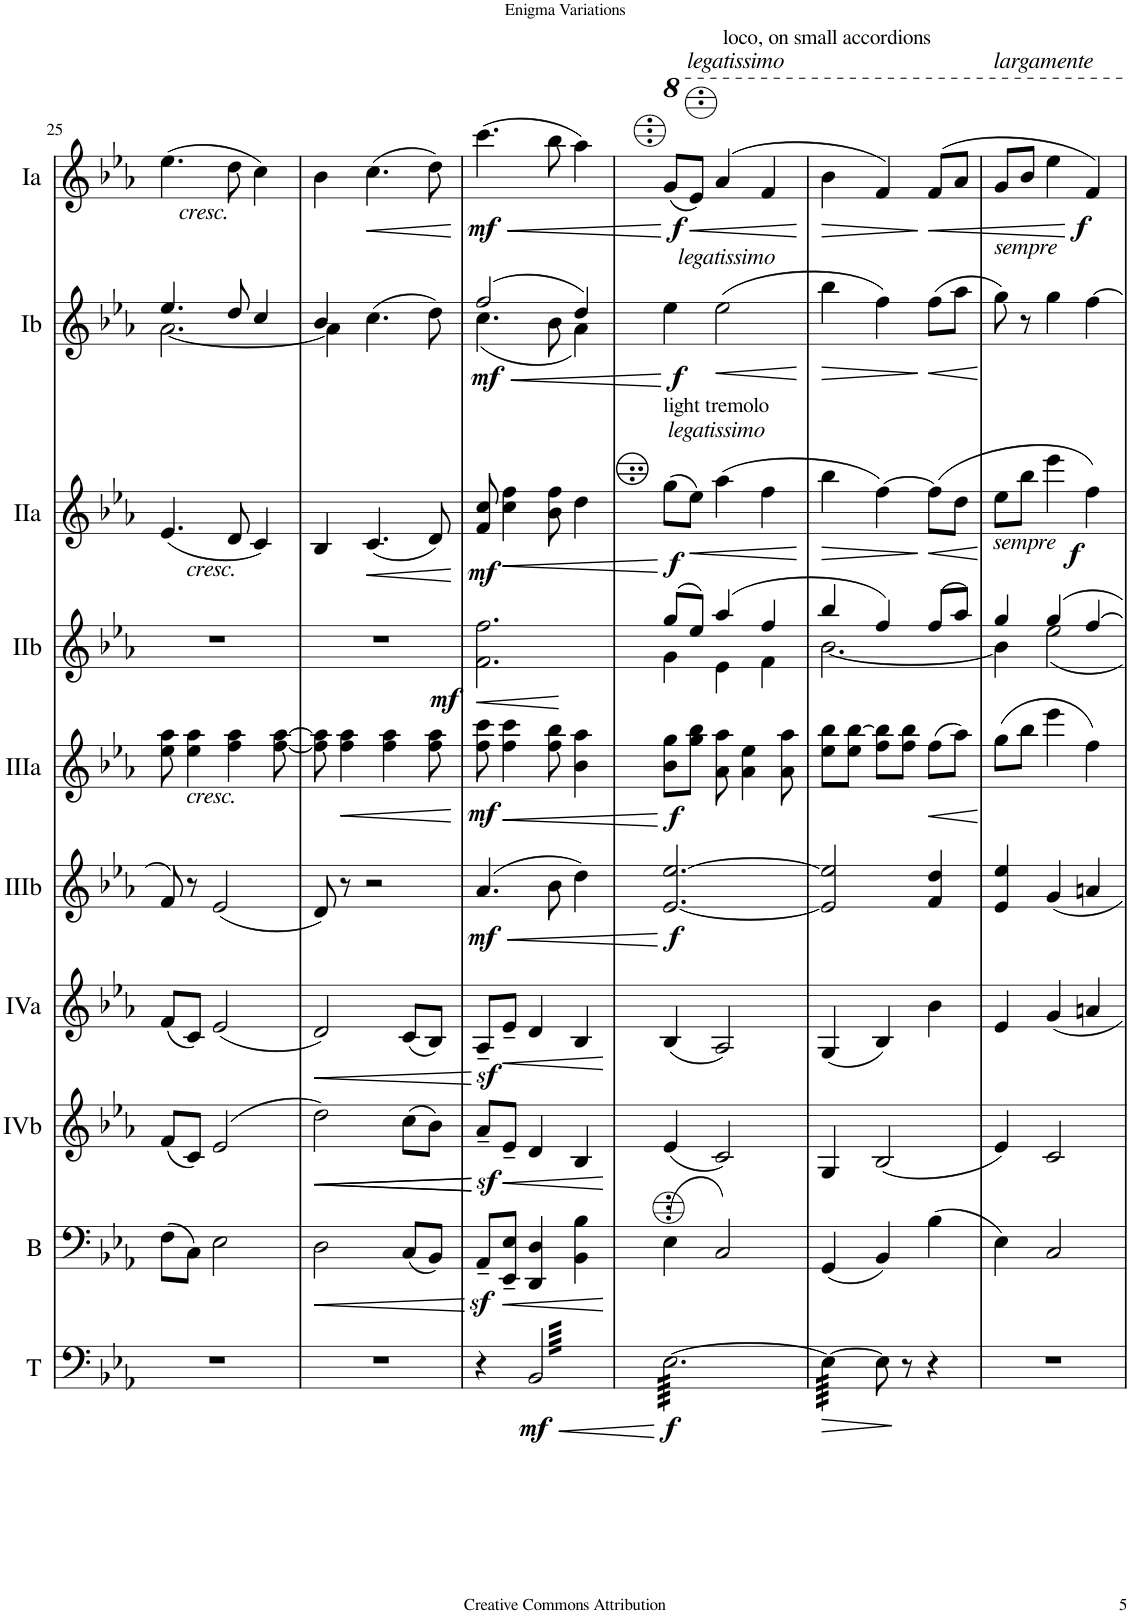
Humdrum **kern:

**kern	**dynam	**kern	**dynam	**kern	**dynam	**kern	**dynam	**kern	**dynam	**kern	**dynam	**kern	**dynam	**kern	**dynam	**kern	**dynam	**kern	**dynam
*part10	*part10	*part9	*part9	*part8	*part8	*part7	*part7	*part6	*part6	*part5	*part5	*part4	*part4	*part3	*part3	*part2	*part2	*part1	*part1
*staff10	*staff10	*staff9	*staff9	*staff8	*staff8	*staff7	*staff7	*staff6	*staff6	*staff5	*staff5	*staff4	*staff4	*staff3	*staff3	*staff2	*staff2	*staff1	*staff1
*I"Timpani Bes-Es-F	*	*I"Bass	*	*I"Acc. 4b	*	*I"Acc. 4a	*	*I"Acc. 3b	*	*I"Acc. 3a	*	*I"Acc. 2b	*	*I"Acc. 2a	*	*I"Acc. 1b	*	*I"Acc. 1a	*
*I'T	*	*I'B	*	*	*	*	*	*	*	*	*	*	*	*	*	*	*	*	*
!!LO:PB:g=z
*clefF4	*	*clefF4	*	*clefG2	*	*clefG2	*	*clefG2	*	*clefG2	*	*clefG2	*	*clefG2	*	*clefG2	*	*clefG2	*
*	*	*Trd7c12	*	*Trd7c12	*	*Trd7c12	*	*Trd7c12	*	*Trd7c12	*	*	*	*	*	*	*	*	*
*k[b-e-a-]	*	*k[b-e-a-]	*	*k[b-e-a-]	*	*k[b-e-a-]	*	*k[b-e-a-]	*	*k[b-e-a-]	*	*k[b-e-a-]	*	*k[b-e-a-]	*	*k[b-e-a-]	*	*k[b-e-a-]	*
*M3/4	*	*M3/4	*	*M3/4	*	*M3/4	*	*M3/4	*	*M3/4	*	*M3/4	*	*M3/4	*	*M3/4	*	*M3/4	*
=25	=25	=25	=25	=25	=25	=25	=25	=25	=25	=25	=25	=25	=25	=25	=25	=25	=25	=25	=25
*	*	*	*	*	*	*	*	*	*	*	*	*	*	*	*	*^	*	*	*
!	!	!	!	!	!	!	!	!	!	!	!	!	!	!	!	!	!	!	!LO:TX:b:i:t=cresc.	!
!	!	!	!	!	!	!	!	!	!	!	!	!	!	!LO:TX:b:i:t=cresc.	!	!	!	!	!	!
2.r	.	(8F\L	.	(8f/L	.	(8f/L	.	8f/	.	8ee-\ 8aa-\	.	2.r	.	(4.e-/	.	4.ee-/	[2.a-\	.	(4.ee-\	.
!	!	!	!	!	!	!	!	!	!	!LO:TX:b:i:t=cresc.	!	!	!	!	!	!	!	!	!	!
.	.	8C\J)	.	8c/J)	.	8c/J)	.	8r	.	4ee-\ 4aa-\	.	.	.	.	.	.	.	.	.	.
.	.	2E-\	.	(2e-/	.	(2e-/	.	(2e-/	.	.	.	.	.	.	.	.	.	.	.	.
.	.	.	.	.	.	.	.	.	.	4ff\ 4aa-\	.	.	.	8d/	.	8dd/	.	.	8dd\	.
.	.	.	.	.	.	.	.	.	.	.	.	.	.	4c/)	.	4cc/	.	.	4cc\)	.
.	.	.	.	.	.	.	.	.	.	[8ff\ [8aa-\	.	.	.	.	.	.	.	.	.	.
=26	=26	=26	=26	=26	=26	=26	=26	=26	=26	=26	=26	=26	=26	=26	=26	=26	=26	=26	=26	=26
!	!	!	!LO:HP:b	!	!LO:HP:b	!	!LO:HP:b	!	!	!	!	!	!	!	!	!	!	!	!	!
2.r	.	2D\	<	2dd\)	<	2d/)	<	8d/)	.	8ff\] 8aa-\]	.	2.r	.	4B-/	.	4b-/	4a-\]	.	4b-\	.
!	!	!	!	!	!	!	!	!	!	!	!LO:HP:b	!	!	!	!	!	!	!	!	!
.	.	.	.	.	.	.	.	8r	.	4ff\ 4aa-\	<	.	.	.	.	.	.	.	.	.
!	!	!	!	!	!	!	!	!	!	!	!	!	!	!	!LO:HP:b	!	!	!	!	!LO:HP:b
.	.	.	.	.	.	.	.	2r	.	.	.	.	.	(4.c/	<	(4.cc\	4ryy	.	(4.cc\	<
.	.	.	.	.	.	.	.	.	.	4ff\ 4aa-\	.	.	.	.	.	.	.	.	.	.
!	!	!	!	!	!LO:HP:b	!	!	!	!	!	!	!	!	!	!	!	!	!	!	!
.	.	(8C/L	.	(8cc\L	<	(8c/L	.	.	.	.	.	.	.	.	.	.	4ryy	.	.	.
.	.	8BB-/J)	.	8b-\J)	.	8B-/J)	.	.	.	8ff\ 8aa-\	.	.	.	8d/)	.	8dd\)	.	.	8dd\)	.
*	*	*	*	*	*	*	*	*	*	*	*	*	*	*	*	*v	*v	*	*	*
.	.	.	[	.	[ [	.	[	.	.	.	[	.	.	.	[	.	.	.	[
=27	=27	=27	=27	=27	=27	=27	=27	=27	=27	=27	=27	=27	=27	=27	=27	=27	=27	=27	=27
!	!	!	!	!	!	!	!	!	!LO:HP:b	!	!	!	!LO:HP:b	!	!	!	!LO:HP:b	!	!LO:HP:b
*	*	*	*	*	*	*	*	*	*	*	*	*	*	*	*	*^	*	*	*
!	!	!	!	!	!	!	!	!	!LO:DY:n=1:b	!	!LO:DY:b	!	!LO:DY:n=1:b	!	!LO:DY:b	!	!	!LO:DY:n=1:b	!	!LO:DY:n=1:b
4r	.	8AA-z<~/L	.	8a-z<~/L	.	8A-z<~/L	.	(4.a-/	< mf	8ff\ 8ccc\	mf	2.f\ 2.ff\	< mf	8f/ 8cc/	mf	(2ff/	(4.cc\	< mf	(4.ccc\	< mf
!	!	!	!LO:HP:b	!	!LO:HP:b	!	!LO:HP:b	!	!	!	!LO:HP:b	!	!	!	!LO:HP:b	!	!	!	!	!
.	.	8EE-/~ 8E-/~J	<	8e-~/J	<	8e-~/J	<	.	.	4ff\ 4ccc\	<	.	.	4cc\ 4ff\	<	.	.	.	.	.
!	!LO:HP:b	!	!	!	!	!	!	!	!	!	!	!	!	!	!	!	!	!	!	!
!	!LO:DY:n=1:b	!	!	!	!	!	!	!	!	!	!	!	!	!	!	!	!	!	!	!
*tremolo	*	*	*	*	*	*	*	*	*	*	*	*	*	*	*	*	*	*	*	*
64BB-/LLLL	< mf	4DD/ 4D/	.	4d/	.	4d/	.	.	.	.	.	.	.	.	.	.	.	.	.	.
64BB-/	.	.	.	.	.	.	.	.	.	.	.	.	.	.	.	.	.	.	.	.
64BB-/	.	.	.	.	.	.	.	.	.	.	.	.	.	.	.	.	.	.	.	.
64BB-/	.	.	.	.	.	.	.	.	.	.	.	.	.	.	.	.	.	.	.	.
64BB-/	.	.	.	.	.	.	.	.	.	.	.	.	.	.	.	.	.	.	.	.
64BB-/	.	.	.	.	.	.	.	.	.	.	.	.	.	.	.	.	.	.	.	.
64BB-/	.	.	.	.	.	.	.	.	.	.	.	.	.	.	.	.	.	.	.	.
64BB-/	.	.	.	.	.	.	.	.	.	.	.	.	.	.	.	.	.	.	.	.
64BB-/	.	.	.	.	.	.	.	8b-\	.	8ff\ 8bb-\	.	.	.	8b-\ 8ff\	.	.	8b-\	.	8bb-\	.
64BB-/	.	.	.	.	.	.	.	.	.	.	.	.	.	.	.	.	.	.	.	.
64BB-/	.	.	.	.	.	.	.	.	.	.	.	.	.	.	.	.	.	.	.	.
64BB-/	.	.	.	.	.	.	.	.	.	.	.	.	.	.	.	.	.	.	.	.
64BB-/	.	.	.	.	.	.	.	.	.	.	.	.	.	.	.	.	.	.	.	.
64BB-/	.	.	.	.	.	.	.	.	.	.	.	.	.	.	.	.	.	.	.	.
64BB-/	.	.	.	.	.	.	.	.	.	.	.	.	.	.	.	.	.	.	.	.
64BB-/	.	.	.	.	.	.	.	.	.	.	.	.	.	.	.	.	.	.	.	.
64BB-/	.	4BB-\ 4B-\	.	4B-/	.	4B-/	.	4dd\)	.	4b-\ 4aa-\	.	.	.	4dd\	.	4dd/)	4a-\)	.	4aa-\)	.
64BB-/	.	.	.	.	.	.	.	.	.	.	.	.	.	.	.	.	.	.	.	.
64BB-/	.	.	.	.	.	.	.	.	.	.	.	.	.	.	.	.	.	.	.	.
64BB-/	.	.	.	.	.	.	.	.	.	.	.	.	.	.	.	.	.	.	.	.
64BB-/	.	.	.	.	.	.	.	.	.	.	.	.	.	.	.	.	.	.	.	.
64BB-/	.	.	.	.	.	.	.	.	.	.	.	.	.	.	.	.	.	.	.	.
64BB-/	.	.	.	.	.	.	.	.	.	.	.	.	.	.	.	.	.	.	.	.
64BB-/	.	.	.	.	.	.	.	.	.	.	.	.	.	.	.	.	.	.	.	.
64BB-/	.	.	.	.	.	.	.	.	.	.	.	.	.	.	.	.	.	.	.	.
64BB-/	.	.	.	.	.	.	.	.	.	.	.	.	.	.	.	.	.	.	.	.
64BB-/	.	.	.	.	.	.	.	.	.	.	.	.	.	.	.	.	.	.	.	.
64BB-/	.	.	.	.	.	.	.	.	.	.	.	.	.	.	.	.	.	.	.	.
64BB-/	.	.	.	.	.	.	.	.	.	.	.	.	.	.	.	.	.	.	.	.
64BB-/	.	.	.	.	.	.	.	.	.	.	.	.	.	.	.	.	.	.	.	.
64BB-/	.	.	.	.	.	.	.	.	.	.	.	.	.	.	.	.	.	.	.	.
64BB-/JJJJ	.	.	.	.	.	.	.	.	.	.	.	.	.	.	.	.	.	.	.	.
*	*	*	*	*	*	*	*	*	*	*	*	*	*	*	*	*v	*v	*	*	*
.	[	.	[	.	[	.	[	.	[	.	[	.	[	.	[	.	[	.	[
=28	=28	=28	=28	=28	=28	=28	=28	=28	=28	=28	=28	=28	=28	=28	=28	=28	=28	=28	=28
*	*	*	*	*	*	*	*	*	*	*	*	*^	*	*	*	*	*	*	*
!	!	!	!	!	!	!	!	!	!	!	!	!	!	!	!	!	!	!	!LO:TX:a:i:t=legatissimo	!
!	!	!	!	!	!	!	!	!	!	!	!	!	!	!	!	!	!	!	!LO:TX:a:t=loco, on small accordions	!
!	!	!	!	!	!	!	!	!	!	!	!	!	!	!	!	!	!LO:TX:a:i:t=legatissimo	!	!	!
!	!	!	!	!	!	!	!	!	!	!	!	!	!	!	!LO:TX:a:i:t=legatissimo	!	!	!	!	!
!	!	!	!	!	!	!	!	!	!	!	!	!	!	!	!LO:TX:a:t=light tremolo	!	!	!	!	!
!	!LO:DY:b	!	!	!	!	!	!	!	!LO:DY:b	!	!LO:DY:b	!	!	!	!	!LO:DY:b	!	!LO:DY:b	!	!LO:DY:b
[64E-\LLLL	f	(4E-\	.	(4e-/	.	(4B-/	.	[2.e-/ [2.ee-/	f	8b-\ 8gg\L	f	(8gg/L	4g\	.	(8gg\L	f	4ee-\	f	(8gg/L	f
64E-\	.	.	.	.	.	.	.	.	.	.	.	.	.	.	.	.	.	.	.	.
64E-\	.	.	.	.	.	.	.	.	.	.	.	.	.	.	.	.	.	.	.	.
64E-\	.	.	.	.	.	.	.	.	.	.	.	.	.	.	.	.	.	.	.	.
64E-\	.	.	.	.	.	.	.	.	.	.	.	.	.	.	.	.	.	.	.	.
64E-\	.	.	.	.	.	.	.	.	.	.	.	.	.	.	.	.	.	.	.	.
64E-\	.	.	.	.	.	.	.	.	.	.	.	.	.	.	.	.	.	.	.	.
64E-\	.	.	.	.	.	.	.	.	.	.	.	.	.	.	.	.	.	.	.	.
!	!	!	!	!	!	!	!	!	!	!	!	!	!	!	!	!LO:HP:b	!	!	!	!LO:HP:b
64E-\	.	.	.	.	.	.	.	.	.	8gg\ 8bb-\J	.	8ee-/J)	.	.	8ee-\J)	<	.	.	8ee-/J)	<
64E-\	.	.	.	.	.	.	.	.	.	.	.	.	.	.	.	.	.	.	.	.
64E-\	.	.	.	.	.	.	.	.	.	.	.	.	.	.	.	.	.	.	.	.
64E-\	.	.	.	.	.	.	.	.	.	.	.	.	.	.	.	.	.	.	.	.
64E-\	.	.	.	.	.	.	.	.	.	.	.	.	.	.	.	.	.	.	.	.
64E-\	.	.	.	.	.	.	.	.	.	.	.	.	.	.	.	.	.	.	.	.
64E-\	.	.	.	.	.	.	.	.	.	.	.	.	.	.	.	.	.	.	.	.
64E-\	.	.	.	.	.	.	.	.	.	.	.	.	.	.	.	.	.	.	.	.
!	!	!	!	!	!	!	!	!	!	!	!	!	!	!	!	!	!	!LO:HP:b	!	!
64E-\	.	2C/)	.	2c/)	.	2A-/)	.	.	.	8a-\ 8aa-\	.	(4aa-/	4e-\	.	(4aa-\	.	(2ee-\	<	(4aa-/	.
64E-\	.	.	.	.	.	.	.	.	.	.	.	.	.	.	.	.	.	.	.	.
64E-\	.	.	.	.	.	.	.	.	.	.	.	.	.	.	.	.	.	.	.	.
64E-\	.	.	.	.	.	.	.	.	.	.	.	.	.	.	.	.	.	.	.	.
64E-\	.	.	.	.	.	.	.	.	.	.	.	.	.	.	.	.	.	.	.	.
64E-\	.	.	.	.	.	.	.	.	.	.	.	.	.	.	.	.	.	.	.	.
64E-\	.	.	.	.	.	.	.	.	.	.	.	.	.	.	.	.	.	.	.	.
64E-\	.	.	.	.	.	.	.	.	.	.	.	.	.	.	.	.	.	.	.	.
64E-\	.	.	.	.	.	.	.	.	.	4a-\ 4ee-\	.	.	.	.	.	.	.	.	.	.
64E-\	.	.	.	.	.	.	.	.	.	.	.	.	.	.	.	.	.	.	.	.
64E-\	.	.	.	.	.	.	.	.	.	.	.	.	.	.	.	.	.	.	.	.
64E-\	.	.	.	.	.	.	.	.	.	.	.	.	.	.	.	.	.	.	.	.
64E-\	.	.	.	.	.	.	.	.	.	.	.	.	.	.	.	.	.	.	.	.
64E-\	.	.	.	.	.	.	.	.	.	.	.	.	.	.	.	.	.	.	.	.
64E-\	.	.	.	.	.	.	.	.	.	.	.	.	.	.	.	.	.	.	.	.
64E-\	.	.	.	.	.	.	.	.	.	.	.	.	.	.	.	.	.	.	.	.
64E-\	.	.	.	.	.	.	.	.	.	.	.	4ff/	4f\	.	4ff\	.	.	.	4ff/	.
64E-\	.	.	.	.	.	.	.	.	.	.	.	.	.	.	.	.	.	.	.	.
64E-\	.	.	.	.	.	.	.	.	.	.	.	.	.	.	.	.	.	.	.	.
64E-\	.	.	.	.	.	.	.	.	.	.	.	.	.	.	.	.	.	.	.	.
64E-\	.	.	.	.	.	.	.	.	.	.	.	.	.	.	.	.	.	.	.	.
64E-\	.	.	.	.	.	.	.	.	.	.	.	.	.	.	.	.	.	.	.	.
64E-\	.	.	.	.	.	.	.	.	.	.	.	.	.	.	.	.	.	.	.	.
64E-\	.	.	.	.	.	.	.	.	.	.	.	.	.	.	.	.	.	.	.	.
64E-\	.	.	.	.	.	.	.	.	.	8a-\ 8aa-\	.	.	.	.	.	.	.	.	.	.
64E-\	.	.	.	.	.	.	.	.	.	.	.	.	.	.	.	.	.	.	.	.
64E-\	.	.	.	.	.	.	.	.	.	.	.	.	.	.	.	.	.	.	.	.
64E-\	.	.	.	.	.	.	.	.	.	.	.	.	.	.	.	.	.	.	.	.
64E-\	.	.	.	.	.	.	.	.	.	.	.	.	.	.	.	.	.	.	.	.
64E-\	.	.	.	.	.	.	.	.	.	.	.	.	.	.	.	.	.	.	.	.
64E-\	.	.	.	.	.	.	.	.	.	.	.	.	.	.	.	.	.	.	.	.
64E-\JJJJ	.	.	.	.	.	.	.	.	.	.	.	.	.	.	.	.	.	.	.	.
*	*	*	*	*	*	*	*	*	*	*	*	*v	*v	*	*	*	*	*	*	*
.	.	.	.	.	.	.	.	.	.	.	.	.	.	.	[	.	[	.	[
=29	=29	=29	=29	=29	=29	=29	=29	=29	=29	=29	=29	=29	=29	=29	=29	=29	=29	=29	=29
!	!LO:HP:b	!	!	!	!	!	!	!	!	!	!	!	!	!	!LO:HP:b	!	!LO:HP:b	!	!LO:HP:b
*	*	*	*	*	*	*	*	*	*	*	*	*^	*	*	*	*	*	*	*
64E-\LLLL	>	(4GG/	.	4G/	.	(4G/	.	2e-/] 2ee-/]	.	8ee-\ 8bb-\L	.	4bb-/	[2.b-\	.	4bb-\	>	4bb-\	>	4bb-\	>
64E-\	.	.	.	.	.	.	.	.	.	.	.	.	.	.	.	.	.	.	.	.
64E-\	.	.	.	.	.	.	.	.	.	.	.	.	.	.	.	.	.	.	.	.
64E-\	.	.	.	.	.	.	.	.	.	.	.	.	.	.	.	.	.	.	.	.
64E-\	.	.	.	.	.	.	.	.	.	.	.	.	.	.	.	.	.	.	.	.
64E-\	.	.	.	.	.	.	.	.	.	.	.	.	.	.	.	.	.	.	.	.
64E-\	.	.	.	.	.	.	.	.	.	.	.	.	.	.	.	.	.	.	.	.
64E-\	.	.	.	.	.	.	.	.	.	.	.	.	.	.	.	.	.	.	.	.
64E-\	.	.	.	.	.	.	.	.	.	8ee-\ [8bb-\J	.	.	.	.	.	.	.	.	.	.
64E-\	.	.	.	.	.	.	.	.	.	.	.	.	.	.	.	.	.	.	.	.
64E-\	.	.	.	.	.	.	.	.	.	.	.	.	.	.	.	.	.	.	.	.
64E-\	.	.	.	.	.	.	.	.	.	.	.	.	.	.	.	.	.	.	.	.
64E-\	.	.	.	.	.	.	.	.	.	.	.	.	.	.	.	.	.	.	.	.
64E-\	.	.	.	.	.	.	.	.	.	.	.	.	.	.	.	.	.	.	.	.
64E-\	.	.	.	.	.	.	.	.	.	.	.	.	.	.	.	.	.	.	.	.
64E-\JJJJ	.	.	.	.	.	.	.	.	.	.	.	.	.	.	.	.	.	.	.	.
*Xtremolo	*	*	*	*	*	*	*	*	*	*	*	*	*	*	*	*	*	*	*	*
8E-\]	.	4BB-/)	.	(2B-/	.	4B-/)	.	.	.	8ff\ 8bb-\]L	.	4ff/)	.	.	[4ff\)	.	4ff\)	.	4ff/)	.
8r	]	.	.	.	.	.	.	.	.	8ff\ 8bb-\J	.	.	.	.	.	.	.	.	.	.
!	!	!	!	!	!	!	!	!	!	!	!LO:HP:b	!	!	!	!	!LO:HP:n=1:b	!	!LO:HP:n=1:b	!	!LO:HP:n=1:b
4r	.	(4B-\	.	.	.	4b-\	.	4f/ 4dd/	.	(8ff\L	<	(8ff/L	.	.	(8ff\L]	] <	(8ff\L	] <	(8ff/L	] <
.	.	.	.	.	.	.	.	.	.	8aa-\J)	.	8aa-/J)	.	.	8dd\J	.	8aa-\J	.	8aa-/J	.
*	*	*	*	*	*	*	*	*	*	*	*	*v	*v	*	*	*	*	*	*	*
.	.	.	.	.	.	.	.	.	.	.	[	.	.	.	[	.	[	.	[
=30	=30	=30	=30	=30	=30	=30	=30	=30	=30	=30	=30	=30	=30	=30	=30	=30	=30	=30	=30
*	*	*	*	*	*	*	*	*	*	*	*	*^	*	*	*	*	*	*	*
!	!	!	!	!	!	!	!	!	!	!	!	!	!	!	!	!	!	!	!LO:TX:b:i:t=sempre	!
!	!	!	!	!	!	!	!	!	!	!	!	!	!	!	!	!	!	!	!LO:TX:a:i:t=largamente	!
!	!	!	!	!	!	!	!	!	!	!	!	!	!	!	!LO:TX:b:i:t=sempre	!	!	!	!	!
!	!	!	!	!	!	!	!	!	!	!	!	!	!	!	!	!	!	!	!	!LO:DY:b
2.r	.	4E-\)	.	4e-/)	.	4e-/	.	4e-/ 4ee-/	.	(8gg\L	.	4gg/	4b-\]	.	8ee-\L	.	8gg\)	.	8gg/L	f
.	.	.	.	.	.	.	.	.	.	8bb-\J	.	.	.	.	8bb-\J	.	8r	.	8bb-/J	.
!	!	!	!	!	!	!	!	!	!	!	!	!	!	!	!	!LO:DY:b	!	!	!	!
.	.	2C/	.	2c/	.	4g/	.	4g/	.	4eee-\	.	4gg/	2ee-\	.	4eee-\	f	4gg\	.	4eee-\	.
.	.	.	.	.	.	4an/	.	4an/	.	4ff\)	.	[4ff/	.	.	4ff\)	.	[4ff\	.	4ff/)	.
*	*	*	*	*	*	*	*	*	*	*	*	*v	*v	*	*	*	*	*	*	*
=	=	=	=	=	=	=	=	=	=	=	=	=	=	=	=	=	=	=	=
*-	*-	*-	*-	*-	*-	*-	*-	*-	*-	*-	*-	*-	*-	*-	*-	*-	*-	*-	*-
